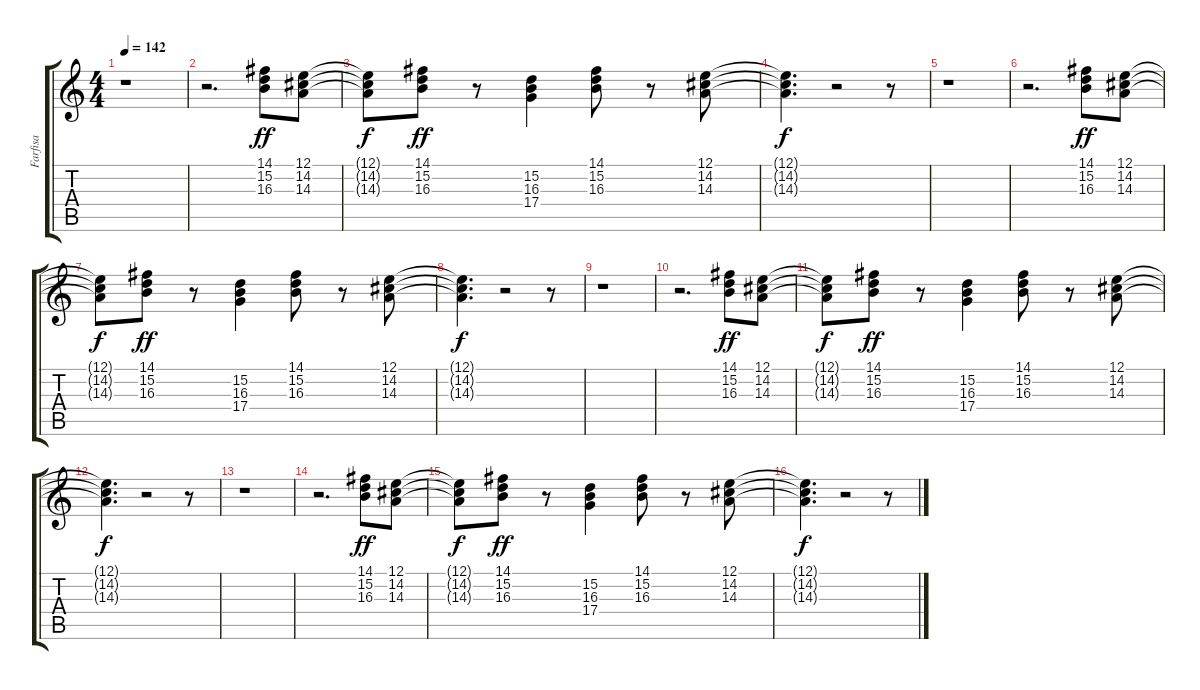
\track ("Farfisa" "Farfisa") {instrument rockorgan}
\staff {score tabs}
\tuning (E4 B3 G3 D3 A2 E2) {hide}
\ts (4 4)
\tempo 142
\clef g2
\ks c
r.1{dy ff} |
r.2{d} (14.1 15.2 16.3).8 (12.1 14.2 14.3).8 |
(12.1{t} 14.2{t} 14.3{t}).8{dy f} (14.1 15.2 16.3).8{dy ff} r.8 (15.2 16.3 17.4).4 (14.1 15.2 16.3).8 r.8 (12.1 14.2 14.3).8 |
(12.1{t} 14.2{t} 14.3{t}).4{d dy f} r.2 r.8 |
r.1 |
r.2{d} (14.1 15.2 16.3).8{dy ff} (12.1 14.2 14.3).8 |
(12.1{t} 14.2{t} 14.3{t}).8{dy f} (14.1 15.2 16.3).8{dy ff} r.8 (15.2 16.3 17.4).4 (14.1 15.2 16.3).8 r.8 (12.1 14.2 14.3).8 |
(12.1{t} 14.2{t} 14.3{t}).4{d dy f} r.2 r.8 |
r.1 |
r.2{d} (14.1 15.2 16.3).8{dy ff} (12.1 14.2 14.3).8 |
(12.1{t} 14.2{t} 14.3{t}).8{dy f} (14.1 15.2 16.3).8{dy ff} r.8 (15.2 16.3 17.4).4 (14.1 15.2 16.3).8 r.8 (12.1 14.2 14.3).8 |
(12.1{t} 14.2{t} 14.3{t}).4{d dy f} r.2 r.8 |
r.1 |
r.2{d} (14.1 15.2 16.3).8{dy ff} (12.1 14.2 14.3).8 |
(12.1{t} 14.2{t} 14.3{t}).8{dy f} (14.1 15.2 16.3).8{dy ff} r.8 (15.2 16.3 17.4).4 (14.1 15.2 16.3).8 r.8 (12.1 14.2 14.3).8 |
(12.1{t} 14.2{t} 14.3{t}).4{d dy f} r.2 r.8
